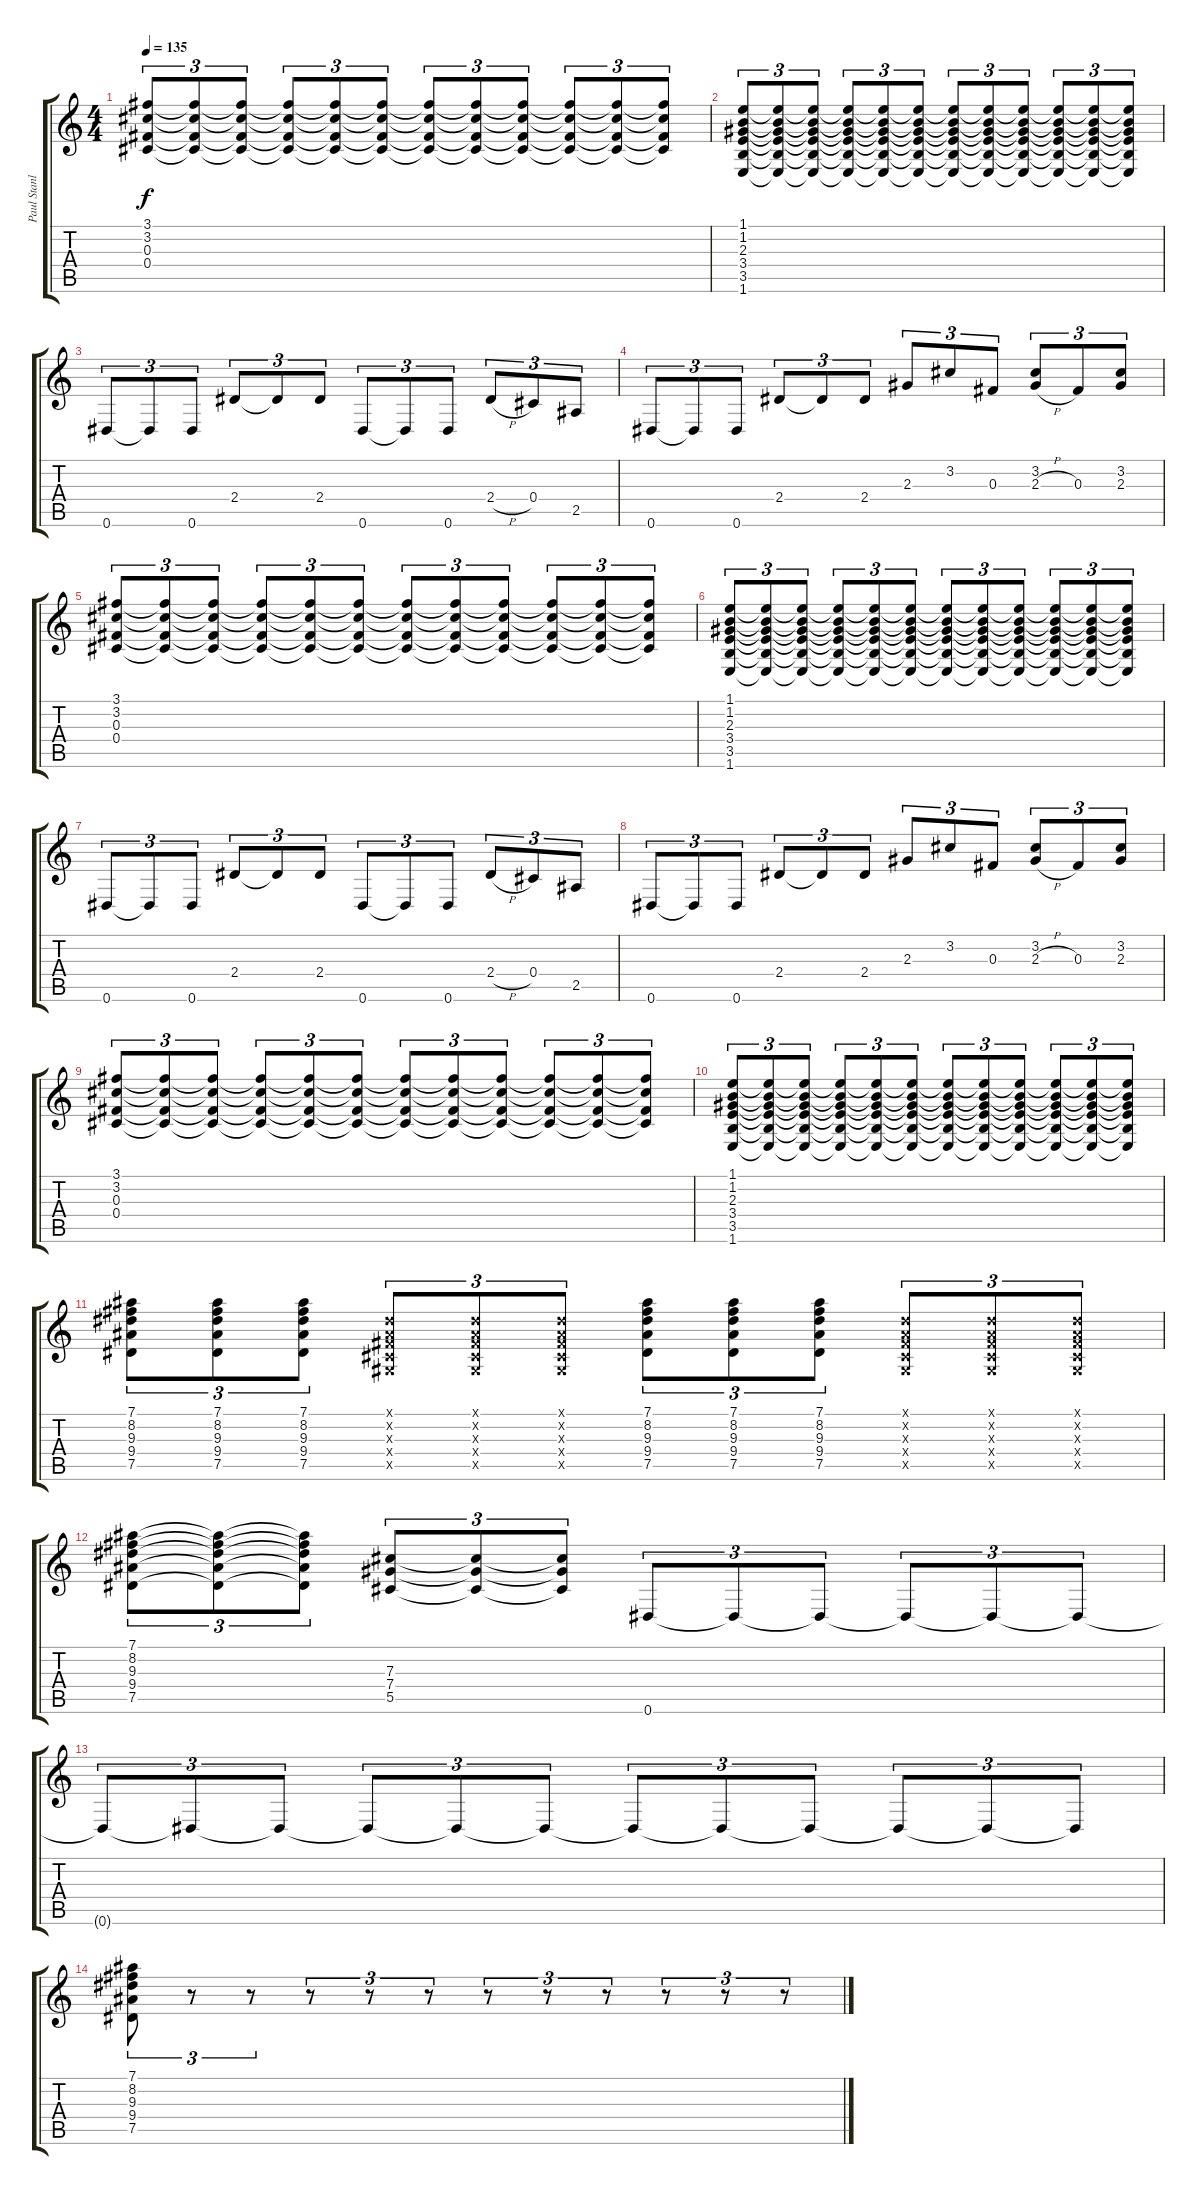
\track ("Paul Stanley" "Paul Stanl") {instrument distortionguitar}
\staff {score tabs}
\tuning (Eb4 Bb3 Gb3 Db3 Ab2 Eb2) {hide}
\ts (4 4)
\tempo 135
\clef g2
\ks c
(3.1 3.2 0.3 0.4).8{tu (3 2) dy f} (3.1{t} 3.2{t} 0.3{t} 0.4{t}).8{tu (3 2)} (3.1{t} 3.2{t} 0.3{t} 0.4{t}).8{tu (3 2)} (3.1{t} 3.2{t} 0.3{t} 0.4{t}).8{tu (3 2)} (3.1{t} 3.2{t} 0.3{t} 0.4{t}).8{tu (3 2)} (3.1{t} 3.2{t} 0.3{t} 0.4{t}).8{tu (3 2)} (3.1{t} 3.2{t} 0.3{t} 0.4{t}).8{tu (3 2)} (3.1{t} 3.2{t} 0.3{t} 0.4{t}).8{tu (3 2)} (3.1{t} 3.2{t} 0.3{t} 0.4{t}).8{tu (3 2)} (3.1{t} 3.2{t} 0.3{t} 0.4{t}).8{tu (3 2)} (3.1{t} 3.2{t} 0.3{t} 0.4{t}).8{tu (3 2)} (3.1{t} 3.2{t} 0.3{t} 0.4{t}).8{tu (3 2)} |
(1.1 1.2 2.3 3.4 3.5 1.6).8{tu (3 2)} (1.1{t} 1.2{t} 2.3{t} 3.4{t} 3.5{t} 1.6{t}).8{tu (3 2)} (1.1{t} 1.2{t} 2.3{t} 3.4{t} 3.5{t} 1.6{t}).8{tu (3 2)} (1.1{t} 1.2{t} 2.3{t} 3.4{t} 3.5{t} 1.6{t}).8{tu (3 2)} (1.1{t} 1.2{t} 2.3{t} 3.4{t} 3.5{t} 1.6{t}).8{tu (3 2)} (1.1{t} 1.2{t} 2.3{t} 3.4{t} 3.5{t} 1.6{t}).8{tu (3 2)} (1.1{t} 1.2{t} 2.3{t} 3.4{t} 3.5{t} 1.6{t}).8{tu (3 2)} (1.1{t} 1.2{t} 2.3{t} 3.4{t} 3.5{t} 1.6{t}).8{tu (3 2)} (1.1{t} 1.2{t} 2.3{t} 3.4{t} 3.5{t} 1.6{t}).8{tu (3 2)} (1.1{t} 1.2{t} 2.3{t} 3.4{t} 3.5{t} 1.6{t}).8{tu (3 2)} (1.1{t} 1.2{t} 2.3{t} 3.4{t} 3.5{t} 1.6{t}).8{tu (3 2)} (1.1{t} 1.2{t} 2.3{t} 3.4{t} 3.5{t} 1.6{t}).8{tu (3 2)} |
0.6.8{tu (3 2)} 0.6{t}.8{tu (3 2)} 0.6.8{tu (3 2)} 2.4.8{tu (3 2)} 2.4{t}.8{tu (3 2)} 2.4.8{tu (3 2)} 0.6.8{tu (3 2)} 0.6{t}.8{tu (3 2)} 0.6.8{tu (3 2)} 2.4{h}.8{tu (3 2)} 0.4.8{tu (3 2)} 2.5.8{tu (3 2)} |
0.6.8{tu (3 2)} 0.6{t}.8{tu (3 2)} 0.6.8{tu (3 2)} 2.4.8{tu (3 2)} 2.4{t}.8{tu (3 2)} 2.4.8{tu (3 2)} 2.3.8{tu (3 2)} 3.2.8{tu (3 2)} 0.3.8{tu (3 2)} (3.2 2.3{h}).8{tu (3 2)} 0.3.8{tu (3 2)} (3.2 2.3).8{tu (3 2)} |
(3.1 3.2 0.3 0.4).8{tu (3 2)} (3.1{t} 3.2{t} 0.3{t} 0.4{t}).8{tu (3 2)} (3.1{t} 3.2{t} 0.3{t} 0.4{t}).8{tu (3 2)} (3.1{t} 3.2{t} 0.3{t} 0.4{t}).8{tu (3 2)} (3.1{t} 3.2{t} 0.3{t} 0.4{t}).8{tu (3 2)} (3.1{t} 3.2{t} 0.3{t} 0.4{t}).8{tu (3 2)} (3.1{t} 3.2{t} 0.3{t} 0.4{t}).8{tu (3 2)} (3.1{t} 3.2{t} 0.3{t} 0.4{t}).8{tu (3 2)} (3.1{t} 3.2{t} 0.3{t} 0.4{t}).8{tu (3 2)} (3.1{t} 3.2{t} 0.3{t} 0.4{t}).8{tu (3 2)} (3.1{t} 3.2{t} 0.3{t} 0.4{t}).8{tu (3 2)} (3.1{t} 3.2{t} 0.3{t} 0.4{t}).8{tu (3 2)} |
(1.1 1.2 2.3 3.4 3.5 1.6).8{tu (3 2)} (1.1{t} 1.2{t} 2.3{t} 3.4{t} 3.5{t} 1.6{t}).8{tu (3 2)} (1.1{t} 1.2{t} 2.3{t} 3.4{t} 3.5{t} 1.6{t}).8{tu (3 2)} (1.1{t} 1.2{t} 2.3{t} 3.4{t} 3.5{t} 1.6{t}).8{tu (3 2)} (1.1{t} 1.2{t} 2.3{t} 3.4{t} 3.5{t} 1.6{t}).8{tu (3 2)} (1.1{t} 1.2{t} 2.3{t} 3.4{t} 3.5{t} 1.6{t}).8{tu (3 2)} (1.1{t} 1.2{t} 2.3{t} 3.4{t} 3.5{t} 1.6{t}).8{tu (3 2)} (1.1{t} 1.2{t} 2.3{t} 3.4{t} 3.5{t} 1.6{t}).8{tu (3 2)} (1.1{t} 1.2{t} 2.3{t} 3.4{t} 3.5{t} 1.6{t}).8{tu (3 2)} (1.1{t} 1.2{t} 2.3{t} 3.4{t} 3.5{t} 1.6{t}).8{tu (3 2)} (1.1{t} 1.2{t} 2.3{t} 3.4{t} 3.5{t} 1.6{t}).8{tu (3 2)} (1.1{t} 1.2{t} 2.3{t} 3.4{t} 3.5{t} 1.6{t}).8{tu (3 2)} |
0.6.8{tu (3 2)} 0.6{t}.8{tu (3 2)} 0.6.8{tu (3 2)} 2.4.8{tu (3 2)} 2.4{t}.8{tu (3 2)} 2.4.8{tu (3 2)} 0.6.8{tu (3 2)} 0.6{t}.8{tu (3 2)} 0.6.8{tu (3 2)} 2.4{h}.8{tu (3 2)} 0.4.8{tu (3 2)} 2.5.8{tu (3 2)} |
0.6.8{tu (3 2)} 0.6{t}.8{tu (3 2)} 0.6.8{tu (3 2)} 2.4.8{tu (3 2)} 2.4{t}.8{tu (3 2)} 2.4.8{tu (3 2)} 2.3.8{tu (3 2)} 3.2.8{tu (3 2)} 0.3.8{tu (3 2)} (3.2 2.3{h}).8{tu (3 2)} 0.3.8{tu (3 2)} (3.2 2.3).8{tu (3 2)} |
(3.1 3.2 0.3 0.4).8{tu (3 2)} (3.1{t} 3.2{t} 0.3{t} 0.4{t}).8{tu (3 2)} (3.1{t} 3.2{t} 0.3{t} 0.4{t}).8{tu (3 2)} (3.1{t} 3.2{t} 0.3{t} 0.4{t}).8{tu (3 2)} (3.1{t} 3.2{t} 0.3{t} 0.4{t}).8{tu (3 2)} (3.1{t} 3.2{t} 0.3{t} 0.4{t}).8{tu (3 2)} (3.1{t} 3.2{t} 0.3{t} 0.4{t}).8{tu (3 2)} (3.1{t} 3.2{t} 0.3{t} 0.4{t}).8{tu (3 2)} (3.1{t} 3.2{t} 0.3{t} 0.4{t}).8{tu (3 2)} (3.1{t} 3.2{t} 0.3{t} 0.4{t}).8{tu (3 2)} (3.1{t} 3.2{t} 0.3{t} 0.4{t}).8{tu (3 2)} (3.1{t} 3.2{t} 0.3{t} 0.4{t}).8{tu (3 2)} |
(1.1 1.2 2.3 3.4 3.5 1.6).8{tu (3 2)} (1.1{t} 1.2{t} 2.3{t} 3.4{t} 3.5{t} 1.6{t}).8{tu (3 2)} (1.1{t} 1.2{t} 2.3{t} 3.4{t} 3.5{t} 1.6{t}).8{tu (3 2)} (1.1{t} 1.2{t} 2.3{t} 3.4{t} 3.5{t} 1.6{t}).8{tu (3 2)} (1.1{t} 1.2{t} 2.3{t} 3.4{t} 3.5{t} 1.6{t}).8{tu (3 2)} (1.1{t} 1.2{t} 2.3{t} 3.4{t} 3.5{t} 1.6{t}).8{tu (3 2)} (1.1{t} 1.2{t} 2.3{t} 3.4{t} 3.5{t} 1.6{t}).8{tu (3 2)} (1.1{t} 1.2{t} 2.3{t} 3.4{t} 3.5{t} 1.6{t}).8{tu (3 2)} (1.1{t} 1.2{t} 2.3{t} 3.4{t} 3.5{t} 1.6{t}).8{tu (3 2)} (1.1{t} 1.2{t} 2.3{t} 3.4{t} 3.5{t} 1.6{t}).8{tu (3 2)} (1.1{t} 1.2{t} 2.3{t} 3.4{t} 3.5{t} 1.6{t}).8{tu (3 2)} (1.1{t} 1.2{t} 2.3{t} 3.4{t} 3.5{t} 1.6{t}).8{tu (3 2)} |
(7.1 8.2 9.3 9.4 7.5).8{tu (3 2)} (7.1 8.2 9.3 9.4 7.5).8{tu (3 2)} (7.1 8.2 9.3 9.4 7.5).8{tu (3 2)} (0.1{x} 0.2{x} 0.3{x} 0.4{x} 0.5{x}).8{tu (3 2)} (0.1{x} 0.2{x} 0.3{x} 0.4{x} 0.5{x}).8{tu (3 2)} (0.1{x} 0.2{x} 0.3{x} 0.4{x} 0.5{x}).8{tu (3 2)} (7.1 8.2 9.3 9.4 7.5).8{tu (3 2)} (7.1 8.2 9.3 9.4 7.5).8{tu (3 2)} (7.1 8.2 9.3 9.4 7.5).8{tu (3 2)} (0.1{x} 0.2{x} 0.3{x} 0.4{x} 0.5{x}).8{tu (3 2)} (0.1{x} 0.2{x} 0.3{x} 0.4{x} 0.5{x}).8{tu (3 2)} (0.1{x} 0.2{x} 0.3{x} 0.4{x} 0.5{x}).8{tu (3 2)} |
(7.1 8.2 9.3 9.4 7.5).8{tu (3 2)} (7.1{t} 8.2{t} 9.3{t} 9.4{t} 7.5{t}).8{tu (3 2)} (7.1{t} 8.2{t} 9.3{t} 9.4{t} 7.5{t}).8{tu (3 2)} (7.3 7.4 5.5).8{tu (3 2)} (7.3{t} 7.4{t} 5.5{t}).8{tu (3 2)} (7.3{t} 7.4{t} 5.5{t}).8{tu (3 2)} 0.6.8{tu (3 2)} 0.6{t}.8{tu (3 2)} 0.6{t}.8{tu (3 2)} 0.6{t}.8{tu (3 2)} 0.6{t}.8{tu (3 2)} 0.6{t}.8{tu (3 2)} |
0.6{t}.8{tu (3 2)} 0.6{t}.8{tu (3 2)} 0.6{t}.8{tu (3 2)} 0.6{t}.8{tu (3 2)} 0.6{t}.8{tu (3 2)} 0.6{t}.8{tu (3 2)} 0.6{t}.8{tu (3 2)} 0.6{t}.8{tu (3 2)} 0.6{t}.8{tu (3 2)} 0.6{t}.8{tu (3 2)} 0.6{t}.8{tu (3 2)} 0.6{t}.8{tu (3 2)} |
(7.1 8.2 9.3 9.4 7.5).8{tu (3 2)} r.8{tu (3 2)} r.8{tu (3 2)} r.8{tu (3 2)} r.8{tu (3 2)} r.8{tu (3 2)} r.8{tu (3 2)} r.8{tu (3 2)} r.8{tu (3 2)} r.8{tu (3 2)} r.8{tu (3 2)} r.8{tu (3 2)}
